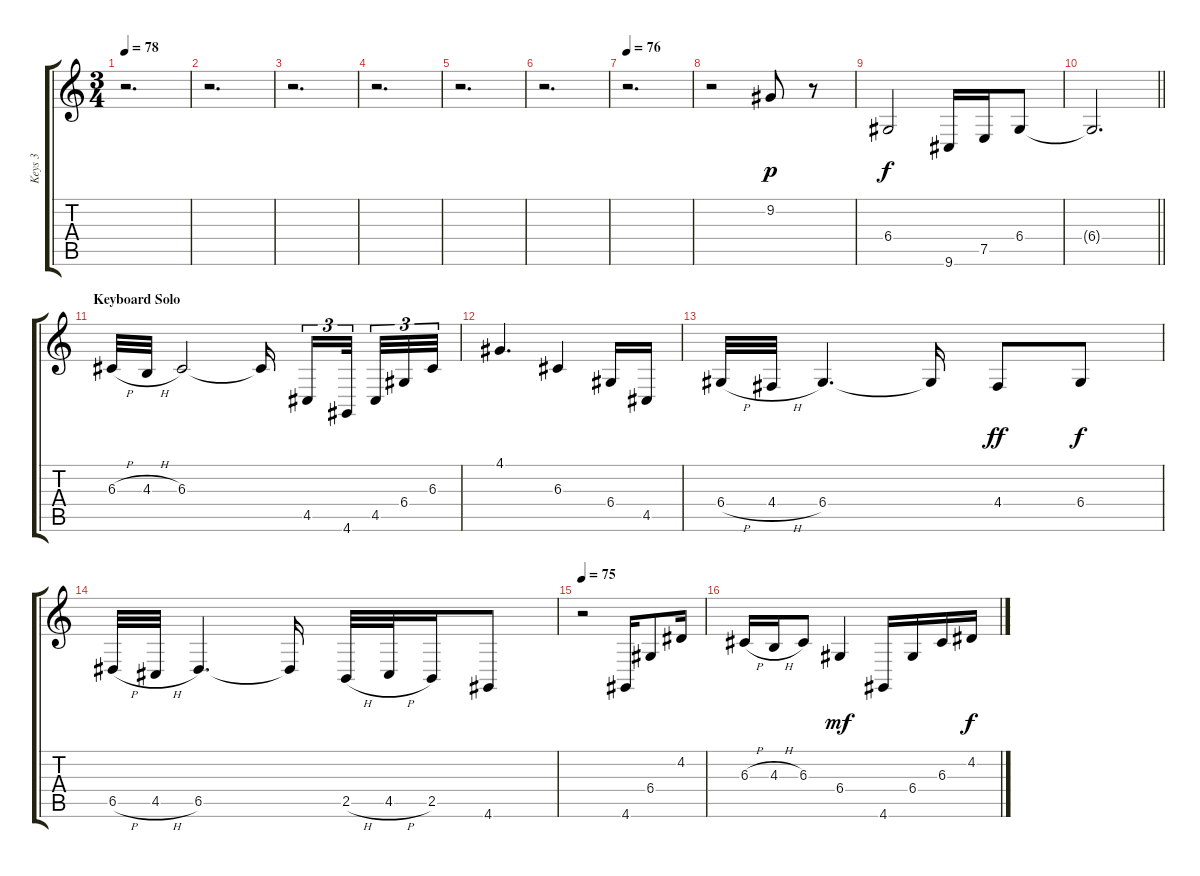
\track ("Keys 3" "Keys 3") {instrument lead1square}
\staff {score tabs}
\tuning (E4 B3 G3 D3 A2 E2) {hide}
\ts (3 4)
\tempo 78
\clef g2
\ks c
r.2{d dy mf} |
r.2{d} |
r.2{d} |
r.2{d} |
r.2{d} |
r.2{d} |
\tempo 76
r.2{d} |
r.2 9.2.8{dy p} r.8 |
6.4.2{dy f} 9.6.16 7.5.16 6.4.8 |
\barLineRight lightlight
6.4{t}.2{d} |
\section ("" "Keyboard Solo")
6.3{h}.32 4.3{h}.32 6.3.2 6.3{t}.16{beam splitsecondary} 4.5.16{tu (3 2)} 4.6.32{tu (3 2) beam splitsecondary} 4.5.32{tu (3 2)} 6.4.32{tu (3 2)} 6.3.32{tu (3 2)} |
4.1.4{d} 6.3.4 6.4.16 4.5.16 |
6.4{h}.32 4.4{h}.32 6.4.4{d} 6.4{t}.16 4.4.8{dy ff} 6.4.8{dy f} |
6.5{h}.32 4.5{h}.32 6.5.4{d} 6.5{t}.16 2.5{h}.32 4.5{h}.32 2.5.16 4.6.8 |
\tempo 75
r.2 4.6.16 6.4.8 4.2.16 |
6.3{h}.16 4.3{h}.16 6.3.8 6.4.4{dy mf} 4.6.16 6.4.16 6.3.16 4.2.16{dy f}
